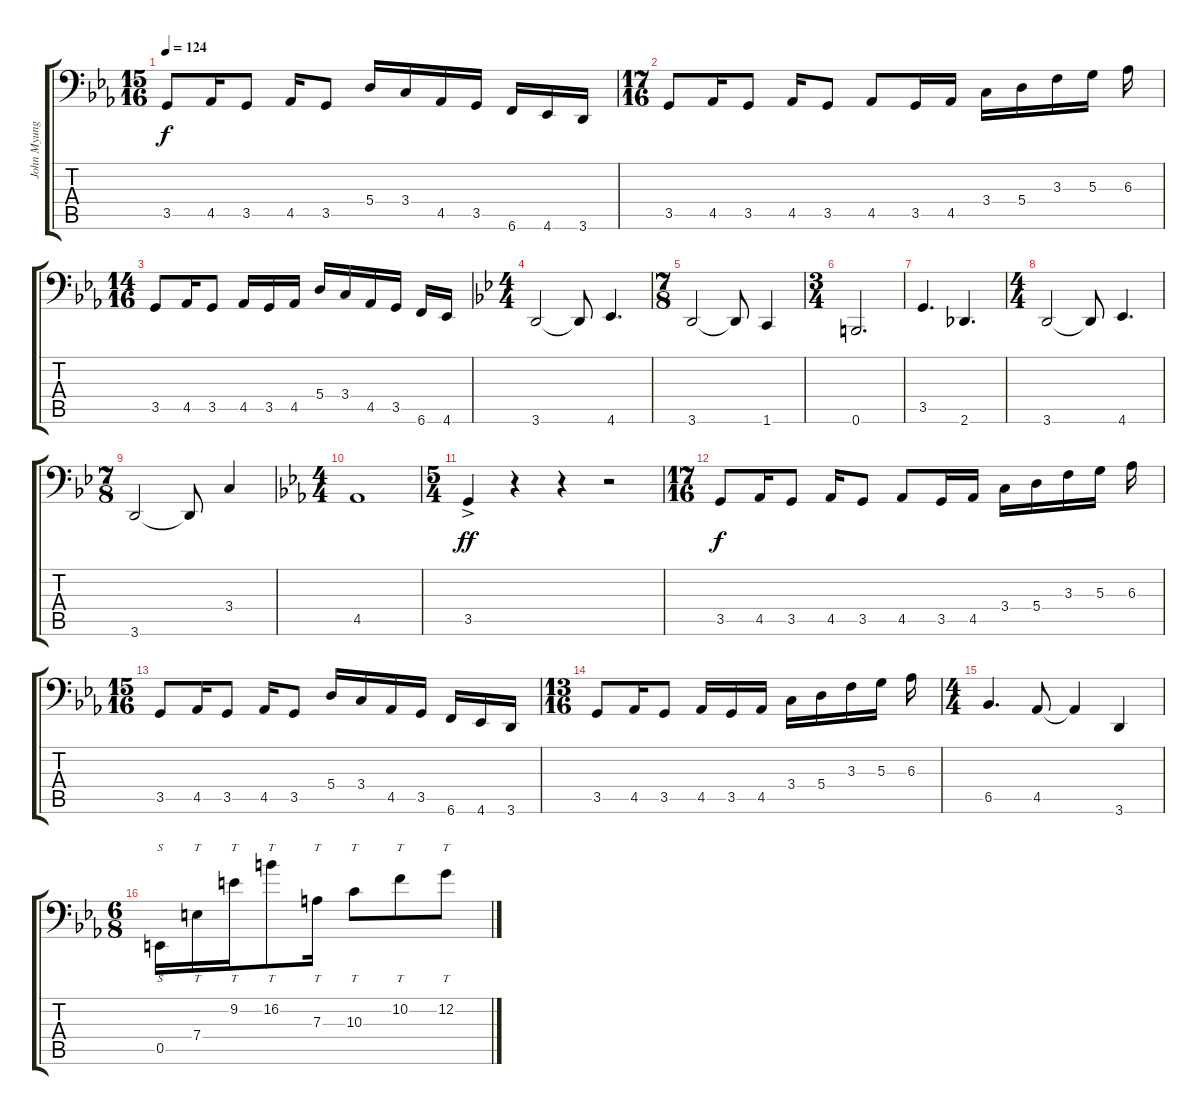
\track ("John Myung" "John Myung") {instrument electricbassfinger}
\staff {score tabs}
\tuning (C3 G2 D2 A1 E1 B0) {hide}
\ts (15 16)
\tempo 124
\clef f4
\ks eb
3.5.8{dy f} 4.5.16 3.5.8 4.5.16 3.5.8 5.4.16 3.4.16 4.5.16 3.5.16 6.6.16 4.6.16 3.6.16 |
\ts (17 16)
3.5.8 4.5.16 3.5.8 4.5.16 3.5.8 4.5.8 3.5.16 4.5.16 3.4.16 5.4.16 3.3.16 5.3.16 6.3.16 |
\ts (14 16)
3.5.8 4.5.16 3.5.8 4.5.16 3.5.16 4.5.16 5.4.16 3.4.16 4.5.16 3.5.16 6.6.16 4.6.16 |
\ts (4 4)
\ks bb
3.6.2 3.6{t}.8 4.6.4{d} |
\ts (7 8)
3.6.2 3.6{t}.8 1.6.4 |
\ts (3 4)
0.6.2{d} |
3.5.4{d} 2.6.4{d} |
\ts (4 4)
3.6.2 3.6{t}.8 4.6.4{d} |
\ts (7 8)
3.6.2 3.6{t}.8 3.4.4 |
\ts (4 4)
\ks eb
4.5.1 |
\ts (5 4)
3.5{ac}.4{dy ff} r.4 r.4 r.2 |
\ts (17 16)
3.5.8{dy f} 4.5.16 3.5.8 4.5.16 3.5.8 4.5.8 3.5.16 4.5.16 3.4.16 5.4.16 3.3.16 5.3.16 6.3.16 |
\ts (15 16)
3.5.8 4.5.16 3.5.8 4.5.16 3.5.8 5.4.16 3.4.16 4.5.16 3.5.16 6.6.16 4.6.16 3.6.16 |
\ts (13 16)
3.5.8 4.5.16 3.5.8 4.5.16 3.5.16 4.5.16 3.4.16 5.4.16 3.3.16 5.3.16 6.3.16 |
\ts (4 4)
6.5.4{d} 4.5.8 4.5{t}.4 3.6.4 |
\ts (6 8)
0.5.16{s} 7.4.16{tt} 9.2.16{tt} 16.2.8{tt} 7.3.16{tt} 10.3.8{tt} 10.2.8{tt} 12.2.8{tt}
